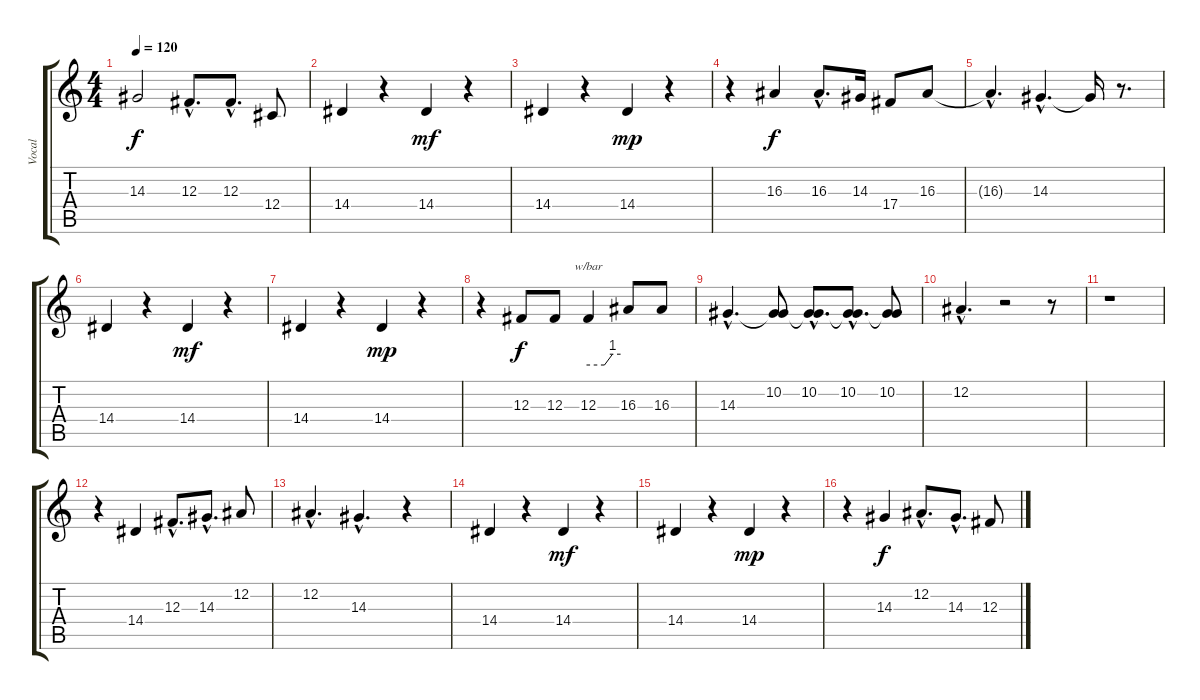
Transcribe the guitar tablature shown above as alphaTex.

\track ("Vocal" "Vocal") {instrument viola}
\staff {score tabs}
\tuning (Eb4 Bb3 Gb3 Db3 Ab2 Eb2) {hide}
\ts (4 4)
\tempo 120
\clef g2
\ks c
14.3.2{dy f} 12.3{hac}.8{d} 12.3{hac}.8{d} 12.4.8 |
14.4.4 r.4 14.4.4{dy mf balance 2} r.4 |
14.4.4{balance 14} r.4 14.4.4{dy mp balance 2} r.4 |
r.4 16.3.4{dy f balance 8} 16.3{hac}.8{d} 14.3.16 17.4.8 16.3.8 |
16.3{hac t}.4{d} 14.3{hac}.4{d} 14.3{t}.16 r.8{d} |
14.4.4 r.4 14.4.4{dy mf balance 2} r.4 |
14.4.4{balance 14} r.4 14.4.4{dy mp balance 2} r.4 |
r.4 12.3.8{dy f balance 8} 12.3.8 12.3.4{tbe (custom default 0 0 30 0 45 4 60 4)} 16.3.8 16.3.8 |
14.3{hac}.4{d} (10.2 14.3{t}).8 (10.2{hac} 14.3{hac t}).8{d} (10.2{hac} 14.3{hac t}).8{d} (10.2 14.3{t}).8 |
12.2{hac}.4{d} r.2 r.8 |
r.1 |
r.4 14.4.4 12.3{hac}.8{d} 14.3{hac}.8{d} 12.2.8 |
12.2{hac}.4{d} 14.3{hac}.4{d} r.4 |
14.4.4 r.4 14.4.4{dy mf balance 2} r.4 |
14.4.4{balance 14} r.4 14.4.4{dy mp balance 2} r.4 |
r.4 14.3.4{dy f balance 8} 12.2{hac}.8{d} 14.3{hac}.8{d} 12.3.8
